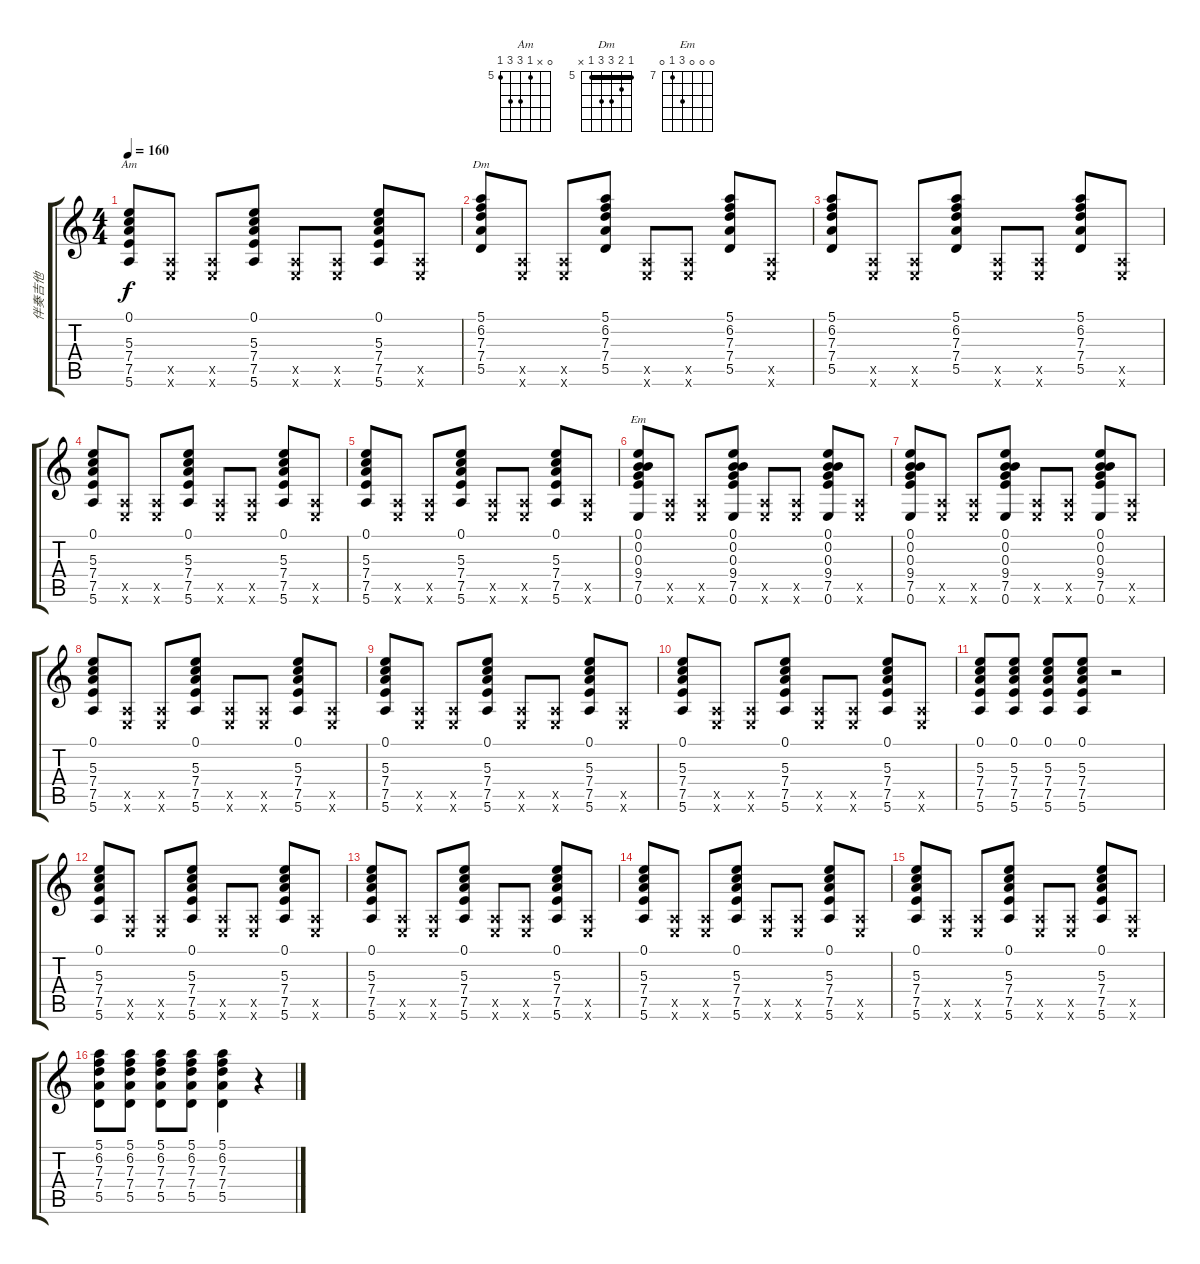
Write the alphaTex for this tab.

\track ("伴奏吉他" "伴奏吉他") {instrument distortionguitar}
\staff {score tabs}
\tuning (E4 B3 G3 D3 A2 E2) {hide}
\chord ("Am" 0 x 5 7 7 5) {firstfret 5}
\chord ("Dm" 5 6 7 7 5 x) {firstfret 5 barre 5}
\chord ("Em" 0 0 0 9 7 0) {firstfret 7}
\ts (4 4)
\tempo 160
\clef g2
\ks c
(0.1 5.3 7.4 7.5 5.6).8{ch "Am" dy f} (0.5{x} 0.6{x}).8 (0.5{x} 0.6{x}).8 (0.1 5.3 7.4 7.5 5.6).8 (0.5{x} 0.6{x}).8 (0.5{x} 0.6{x}).8 (0.1 5.3 7.4 7.5 5.6).8 (0.5{x} 0.6{x}).8 |
(5.1 6.2 7.3 7.4 5.5).8{ch "Dm"} (0.5{x} 0.6{x}).8 (0.5{x} 0.6{x}).8 (5.1 6.2 7.3 7.4 5.5).8 (0.5{x} 0.6{x}).8 (0.5{x} 0.6{x}).8 (5.1 6.2 7.3 7.4 5.5).8 (0.5{x} 0.6{x}).8 |
(5.1 6.2 7.3 7.4 5.5).8 (0.5{x} 0.6{x}).8 (0.5{x} 0.6{x}).8 (5.1 6.2 7.3 7.4 5.5).8 (0.5{x} 0.6{x}).8 (0.5{x} 0.6{x}).8 (5.1 6.2 7.3 7.4 5.5).8 (0.5{x} 0.6{x}).8 |
(0.1 5.3 7.4 7.5 5.6).8 (0.5{x} 0.6{x}).8 (0.5{x} 0.6{x}).8 (0.1 5.3 7.4 7.5 5.6).8 (0.5{x} 0.6{x}).8 (0.5{x} 0.6{x}).8 (0.1 5.3 7.4 7.5 5.6).8 (0.5{x} 0.6{x}).8 |
(0.1 5.3 7.4 7.5 5.6).8 (0.5{x} 0.6{x}).8 (0.5{x} 0.6{x}).8 (0.1 5.3 7.4 7.5 5.6).8 (0.5{x} 0.6{x}).8 (0.5{x} 0.6{x}).8 (0.1 5.3 7.4 7.5 5.6).8 (0.5{x} 0.6{x}).8 |
(0.1 0.2 0.3 9.4 7.5 0.6).8{ch "Em"} (0.5{x} 0.6{x}).8 (0.5{x} 0.6{x}).8 (0.1 0.2 0.3 9.4 7.5 0.6).8 (0.5{x} 0.6{x}).8 (0.5{x} 0.6{x}).8 (0.1 0.2 0.3 9.4 7.5 0.6).8 (0.5{x} 0.6{x}).8 |
(0.1 0.2 0.3 9.4 7.5 0.6).8 (0.5{x} 0.6{x}).8 (0.5{x} 0.6{x}).8 (0.1 0.2 0.3 9.4 7.5 0.6).8 (0.5{x} 0.6{x}).8 (0.5{x} 0.6{x}).8 (0.1 0.2 0.3 9.4 7.5 0.6).8 (0.5{x} 0.6{x}).8 |
(0.1 5.3 7.4 7.5 5.6).8 (0.5{x} 0.6{x}).8 (0.5{x} 0.6{x}).8 (0.1 5.3 7.4 7.5 5.6).8 (0.5{x} 0.6{x}).8 (0.5{x} 0.6{x}).8 (0.1 5.3 7.4 7.5 5.6).8 (0.5{x} 0.6{x}).8 |
(0.1 5.3 7.4 7.5 5.6).8 (0.5{x} 0.6{x}).8 (0.5{x} 0.6{x}).8 (0.1 5.3 7.4 7.5 5.6).8 (0.5{x} 0.6{x}).8 (0.5{x} 0.6{x}).8 (0.1 5.3 7.4 7.5 5.6).8 (0.5{x} 0.6{x}).8 |
(0.1 5.3 7.4 7.5 5.6).8 (0.5{x} 0.6{x}).8 (0.5{x} 0.6{x}).8 (0.1 5.3 7.4 7.5 5.6).8 (0.5{x} 0.6{x}).8 (0.5{x} 0.6{x}).8 (0.1 5.3 7.4 7.5 5.6).8 (0.5{x} 0.6{x}).8 |
(0.1 5.3 7.4 7.5 5.6).8 (0.1 5.3 7.4 7.5 5.6).8 (0.1 5.3 7.4 7.5 5.6).8 (0.1 5.3 7.4 7.5 5.6).8 r.2 |
(0.1 5.3 7.4 7.5 5.6).8 (0.5{x} 0.6{x}).8 (0.5{x} 0.6{x}).8 (0.1 5.3 7.4 7.5 5.6).8 (0.5{x} 0.6{x}).8 (0.5{x} 0.6{x}).8 (0.1 5.3 7.4 7.5 5.6).8 (0.5{x} 0.6{x}).8 |
(0.1 5.3 7.4 7.5 5.6).8 (0.5{x} 0.6{x}).8 (0.5{x} 0.6{x}).8 (0.1 5.3 7.4 7.5 5.6).8 (0.5{x} 0.6{x}).8 (0.5{x} 0.6{x}).8 (0.1 5.3 7.4 7.5 5.6).8 (0.5{x} 0.6{x}).8 |
(0.1 5.3 7.4 7.5 5.6).8 (0.5{x} 0.6{x}).8 (0.5{x} 0.6{x}).8 (0.1 5.3 7.4 7.5 5.6).8 (0.5{x} 0.6{x}).8 (0.5{x} 0.6{x}).8 (0.1 5.3 7.4 7.5 5.6).8 (0.5{x} 0.6{x}).8 |
(0.1 5.3 7.4 7.5 5.6).8 (0.5{x} 0.6{x}).8 (0.5{x} 0.6{x}).8 (0.1 5.3 7.4 7.5 5.6).8 (0.5{x} 0.6{x}).8 (0.5{x} 0.6{x}).8 (0.1 5.3 7.4 7.5 5.6).8 (0.5{x} 0.6{x}).8 |
(5.1 6.2 7.3 7.4 5.5).8 (5.1 6.2 7.3 7.4 5.5).8 (5.1 6.2 7.3 7.4 5.5).8 (5.1 6.2 7.3 7.4 5.5).8 (5.1 6.2 7.3 7.4 5.5).4 r.4
